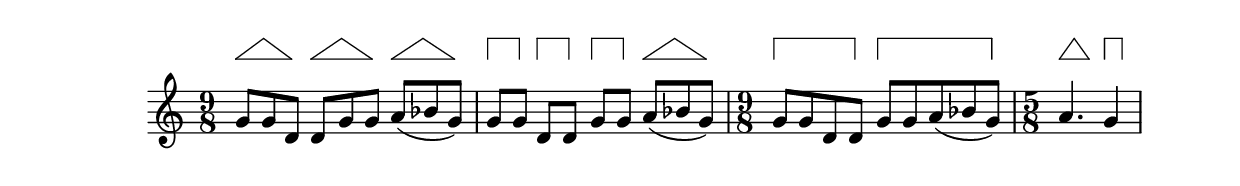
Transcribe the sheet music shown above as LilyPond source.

%% http://lsr.di.unimi.it/LSR/Item?id=523
%% see also http://www.lilypond.org/doc/v2.18/Documentation/snippets/rhythms#rhythms-conducting-signs-measure-grouping-signs

\score {
  \new Voice \relative c'' {
    \time 9/8
    g8 g d d g g a( bes g) |
    \set Timing.beatStructure = #'(2 2 2 3)
    g8 g d d g g a( bes g) |
    \time #'(4 5) 9/8
    g8 g d d g g a( bes g) |
    \time 5/8
    a4. g4 |
  }
  \layout {
    \context {
      \Staff
      \consists "Measure_grouping_engraver"
    }
  }
}
